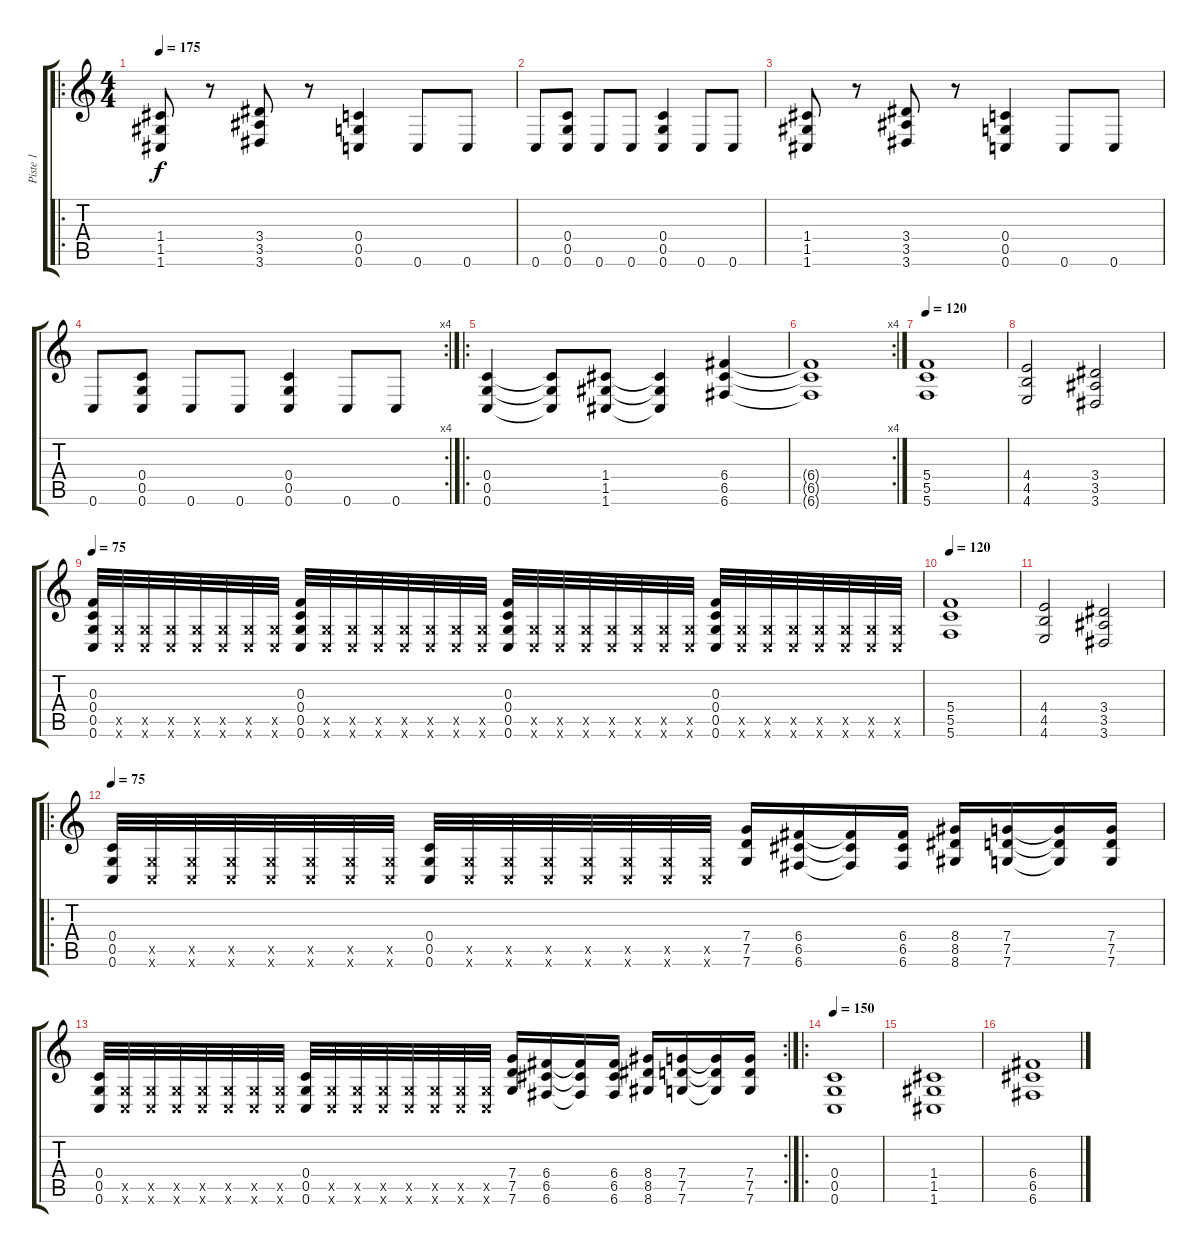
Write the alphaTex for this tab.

\track ("Piste 1" "Piste 1") {instrument overdrivenguitar}
\staff {score tabs}
\tuning (D4 A3 F3 C3 G2 C2) {hide}
\ro
\ts (4 4)
\tempo 175
\clef g2
\ks c
(1.4 1.5 1.6).8{dy f} r.8 (3.4 3.5 3.6).8 r.8 (0.4 0.5 0.6).4 0.6.8 0.6.8 |
0.6.8 (0.4 0.5 0.6).8 0.6.8 0.6.8 (0.4 0.5 0.6).4 0.6.8 0.6.8 |
(1.4 1.5 1.6).8 r.8 (3.4 3.5 3.6).8 r.8 (0.4 0.5 0.6).4 0.6.8 0.6.8 |
\rc 4
0.6.8 (0.4 0.5 0.6).8 0.6.8 0.6.8 (0.4 0.5 0.6).4 0.6.8 0.6.8 |
\ro
(0.4 0.5 0.6).4 (0.4{t} 0.5{t} 0.6{t}).8 (1.4 1.5 1.6).8 (1.4{t} 1.5{t} 1.6{t}).4 (6.4 6.5 6.6).4 |
\rc 4
(6.4{t} 6.5{t} 6.6{t}).1 |
\tempo 120
(5.4 5.5 5.6).1 |
(4.4 4.5 4.6).2 (3.4 3.5 3.6).2 |
\tempo 75
(0.3 0.4 0.5 0.6).32 (0.5{x} 0.6{x}).32 (0.5{x} 0.6{x}).32 (0.5{x} 0.6{x}).32 (0.5{x} 0.6{x}).32 (0.5{x} 0.6{x}).32 (0.5{x} 0.6{x}).32 (0.5{x} 0.6{x}).32 (0.3 0.4 0.5 0.6).32 (0.5{x} 0.6{x}).32 (0.5{x} 0.6{x}).32 (0.5{x} 0.6{x}).32 (0.5{x} 0.6{x}).32 (0.5{x} 0.6{x}).32 (0.5{x} 0.6{x}).32 (0.5{x} 0.6{x}).32 (0.3 0.4 0.5 0.6).32 (0.5{x} 0.6{x}).32 (0.5{x} 0.6{x}).32 (0.5{x} 0.6{x}).32 (0.5{x} 0.6{x}).32 (0.5{x} 0.6{x}).32 (0.5{x} 0.6{x}).32 (0.5{x} 0.6{x}).32 (0.3 0.4 0.5 0.6).32 (0.5{x} 0.6{x}).32 (0.5{x} 0.6{x}).32 (0.5{x} 0.6{x}).32 (0.5{x} 0.6{x}).32 (0.5{x} 0.6{x}).32 (0.5{x} 0.6{x}).32 (0.5{x} 0.6{x}).32 |
\tempo 120
(5.4 5.5 5.6).1 |
(4.4 4.5 4.6).2 (3.4 3.5 3.6).2 |
\ro
\tempo 75
(0.4 0.5 0.6).32 (0.5{x} 0.6{x}).32 (0.5{x} 0.6{x}).32 (0.5{x} 0.6{x}).32 (0.5{x} 0.6{x}).32 (0.5{x} 0.6{x}).32 (0.5{x} 0.6{x}).32 (0.5{x} 0.6{x}).32 (0.4 0.5 0.6).32 (0.5{x} 0.6{x}).32 (0.5{x} 0.6{x}).32 (0.5{x} 0.6{x}).32 (0.5{x} 0.6{x}).32 (0.5{x} 0.6{x}).32 (0.5{x} 0.6{x}).32 (0.5{x} 0.6{x}).32 (7.4 7.5 7.6).16 (6.4 6.5 6.6).16 (6.4{t} 6.5{t} 6.6{t}).16 (6.4 6.5 6.6).16 (8.4 8.5 8.6).16 (7.4 7.5 7.6).16 (7.4{t} 7.5{t} 7.6{t}).16 (7.4 7.5 7.6).16 |
\rc 2
(0.4 0.5 0.6).32 (0.5{x} 0.6{x}).32 (0.5{x} 0.6{x}).32 (0.5{x} 0.6{x}).32 (0.5{x} 0.6{x}).32 (0.5{x} 0.6{x}).32 (0.5{x} 0.6{x}).32 (0.5{x} 0.6{x}).32 (0.4 0.5 0.6).32 (0.5{x} 0.6{x}).32 (0.5{x} 0.6{x}).32 (0.5{x} 0.6{x}).32 (0.5{x} 0.6{x}).32 (0.5{x} 0.6{x}).32 (0.5{x} 0.6{x}).32 (0.5{x} 0.6{x}).32 (7.4 7.5 7.6).16 (6.4 6.5 6.6).16 (6.4{t} 6.5{t} 6.6{t}).16 (6.4 6.5 6.6).16 (8.4 8.5 8.6).16 (7.4 7.5 7.6).16 (7.4{t} 7.5{t} 7.6{t}).16 (7.4 7.5 7.6).16 |
\ro
\tempo 150
(0.4 0.5 0.6).1 |
(1.4 1.5 1.6).1 |
(6.4 6.5 6.6).1
